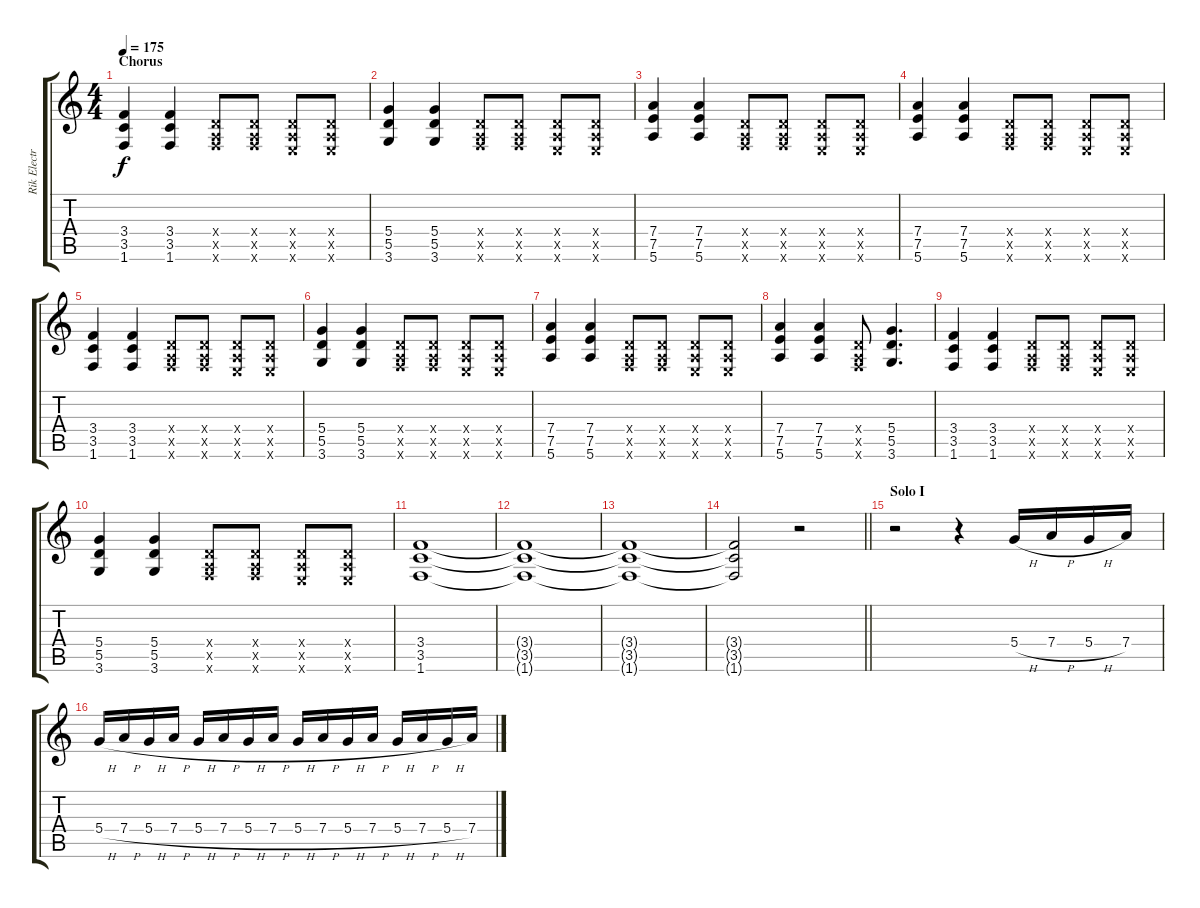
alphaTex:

\track ("Rik Electric (Rhythm)" "Rik Electr") {instrument distortionguitar}
\staff {score tabs}
\tuning (E4 B3 G3 D3 A2 E2) {hide}
\ts (4 4)
\section ("" "Chorus")
\tempo 175
\clef g2
\ks c
(3.4 3.5 1.6).4{dy f} (3.4 3.5 1.6).4 (0.4{x} 0.5{x} 1.6{x}).8 (0.4{x} 0.5{x} 1.6{x}).8 (0.4{x} 0.5{x} 0.6{x}).8 (0.4{x} 0.5{x} 0.6{x}).8 |
(5.4 5.5 3.6).4 (5.4 5.5 3.6).4 (0.4{x} 0.5{x} 1.6{x}).8 (0.4{x} 0.5{x} 1.6{x}).8 (0.4{x} 0.5{x} 0.6{x}).8 (0.4{x} 0.5{x} 0.6{x}).8 |
(7.4 7.5 5.6).4 (7.4 7.5 5.6).4 (0.4{x} 0.5{x} 1.6{x}).8 (0.4{x} 0.5{x} 1.6{x}).8 (0.4{x} 0.5{x} 0.6{x}).8 (0.4{x} 0.5{x} 0.6{x}).8 |
(7.4 7.5 5.6).4 (7.4 7.5 5.6).4 (0.4{x} 0.5{x} 1.6{x}).8 (0.4{x} 0.5{x} 1.6{x}).8 (0.4{x} 0.5{x} 0.6{x}).8 (0.4{x} 0.5{x} 0.6{x}).8 |
(3.4 3.5 1.6).4 (3.4 3.5 1.6).4 (0.4{x} 0.5{x} 1.6{x}).8 (0.4{x} 0.5{x} 1.6{x}).8 (0.4{x} 0.5{x} 0.6{x}).8 (0.4{x} 0.5{x} 0.6{x}).8 |
(5.4 5.5 3.6).4 (5.4 5.5 3.6).4 (0.4{x} 0.5{x} 1.6{x}).8 (0.4{x} 0.5{x} 1.6{x}).8 (0.4{x} 0.5{x} 0.6{x}).8 (0.4{x} 0.5{x} 0.6{x}).8 |
(7.4 7.5 5.6).4 (7.4 7.5 5.6).4 (0.4{x} 0.5{x} 1.6{x}).8 (0.4{x} 0.5{x} 1.6{x}).8 (0.4{x} 0.5{x} 0.6{x}).8 (0.4{x} 0.5{x} 0.6{x}).8 |
(7.4 7.5 5.6).4 (7.4 7.5 5.6).4 (0.4{x} 0.5{x} 1.6{x}).8 (5.4 5.5 3.6).4{d} |
(3.4 3.5 1.6).4 (3.4 3.5 1.6).4 (0.4{x} 0.5{x} 1.6{x}).8 (0.4{x} 0.5{x} 1.6{x}).8 (0.4{x} 0.5{x} 0.6{x}).8 (0.4{x} 0.5{x} 0.6{x}).8 |
(5.4 5.5 3.6).4 (5.4 5.5 3.6).4 (0.4{x} 0.5{x} 1.6{x}).8 (0.4{x} 0.5{x} 1.6{x}).8 (0.4{x} 0.5{x} 0.6{x}).8 (0.4{x} 0.5{x} 0.6{x}).8 |
(3.4 3.5 1.6).1 |
(3.4{t} 3.5{t} 1.6{t}).1 |
(3.4{t} 3.5{t} 1.6{t}).1 |
\barLineRight lightlight
(3.4{t} 3.5{t} 1.6{t}).2 r.2 |
\section ("" "Solo I")
r.2 r.4 5.4{h}.16 7.4{h}.16 5.4{h}.16 7.4.16 |
5.4{h}.16 7.4{h}.16 5.4{h}.16 7.4{h}.16 5.4{h}.16 7.4{h}.16 5.4{h}.16 7.4{h}.16 5.4{h}.16 7.4{h}.16 5.4{h}.16 7.4{h}.16 5.4{h}.16 7.4{h}.16 5.4{h}.16 7.4.16
